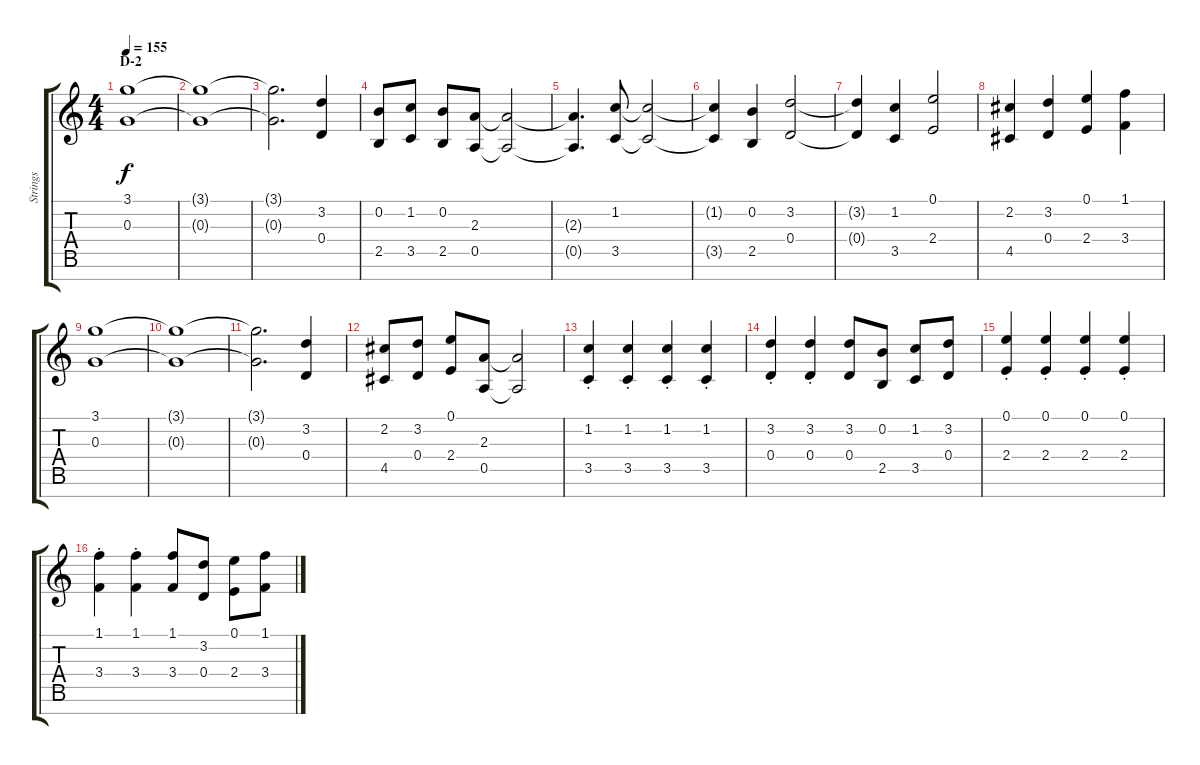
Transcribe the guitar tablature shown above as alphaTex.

\track ("Strings" "Strings") {instrument stringensemble1}
\staff {score tabs}
\tuning (E5 B4 G4 D4 A3 E3 B2) {hide}
\ts (4 4)
\section ("" "D-2")
\tempo 155
\clef g2
\ks c
(3.1 0.3).1{dy f} |
(3.1{t} 0.3{t}).1 |
(3.1{t} 0.3{t}).2{d} (3.2 0.4).4 |
(0.2 2.5).8 (1.2 3.5).8 (0.2 2.5).8 (2.3 0.5).8 (2.3{t} 0.5{t}).2 |
(2.3{t} 0.5{t}).4{d} (1.2 3.5).8 (1.2{t} 3.5{t}).2 |
(1.2{t} 3.5{t}).4 (0.2 2.5).4 (3.2 0.4).2 |
(3.2{t} 0.4{t}).4 (1.2 3.5).4 (0.1 2.4).2 |
(2.2 4.5).4 (3.2 0.4).4 (0.1 2.4).4 (1.1 3.4).4 |
(3.1 0.3).1 |
(3.1{t} 0.3{t}).1 |
(3.1{t} 0.3{t}).2{d} (3.2 0.4).4 |
(2.2 4.5).8 (3.2 0.4).8 (0.1 2.4).8 (2.3 0.5).8 (2.3{t} 0.5{t}).2 |
(1.2{st} 3.5{st}).4 (1.2{st} 3.5{st}).4 (1.2{st} 3.5{st}).4 (1.2{st} 3.5{st}).4 |
(3.2{st} 0.4{st}).4 (3.2{st} 0.4{st}).4 (3.2 0.4).8 (0.2 2.5).8 (1.2 3.5).8 (3.2 0.4).8 |
(0.1{st} 2.4{st}).4 (0.1{st} 2.4{st}).4 (0.1{st} 2.4{st}).4 (0.1{st} 2.4{st}).4 |
(1.1{st} 3.4{st}).4 (1.1{st} 3.4{st}).4 (1.1 3.4).8 (3.2 0.4).8 (0.1 2.4).8 (1.1 3.4).8
